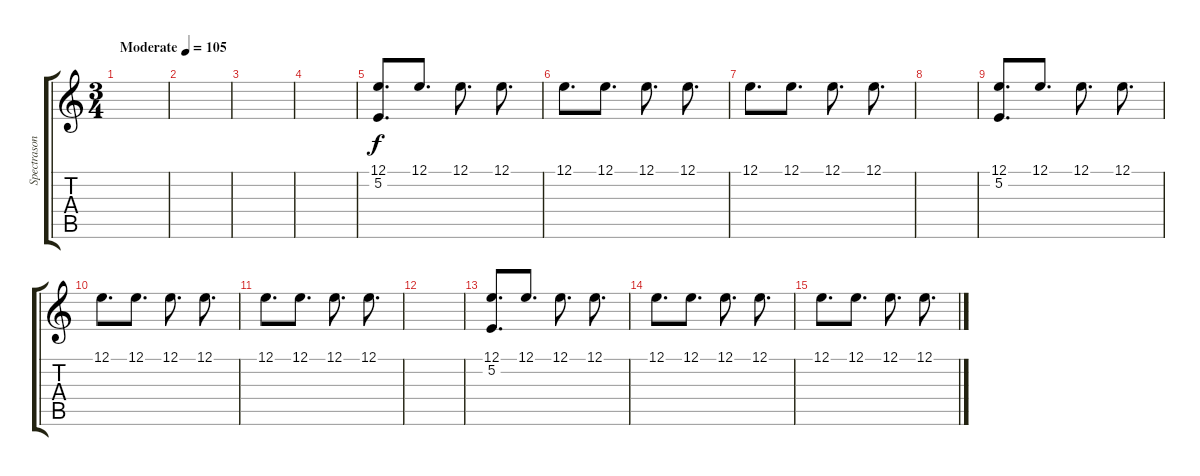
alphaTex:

\track ("Spectrasonics Omnisphere" "Spectrason") {instrument fx5brightness}
\staff {score tabs}
\tuning (E4 B3 G3 D3 A2 E2) {hide}
\ts (3 4)
\tempo (105 "Moderate")
\clef g2
\ks c
|
|
|
|
(12.1 5.2).8{d} 12.1.8{d} 12.1.8{d volume 8} 12.1.8{d volume 7} |
12.1.8{d volume 6} 12.1.8{d volume 5} 12.1.8{d volume 4} 12.1.8{d volume 3} |
12.1.8{d volume 2} 12.1.8{d volume 1} 12.1.8{d volume 1} 12.1.8{d volume 1} |
|
(12.1 5.2).8{d volume 9} 12.1.8{d} 12.1.8{d volume 8} 12.1.8{d volume 7} |
12.1.8{d volume 6} 12.1.8{d volume 5} 12.1.8{d volume 4} 12.1.8{d volume 3} |
12.1.8{d volume 2} 12.1.8{d volume 1} 12.1.8{d volume 1} 12.1.8{d volume 1} |
|
(12.1 5.2).8{d volume 9} 12.1.8{d} 12.1.8{d volume 8} 12.1.8{d volume 7} |
12.1.8{d volume 6} 12.1.8{d volume 5} 12.1.8{d volume 4} 12.1.8{d volume 3} |
12.1.8{d volume 2} 12.1.8{d volume 1} 12.1.8{d volume 1} 12.1.8{d volume 1}
